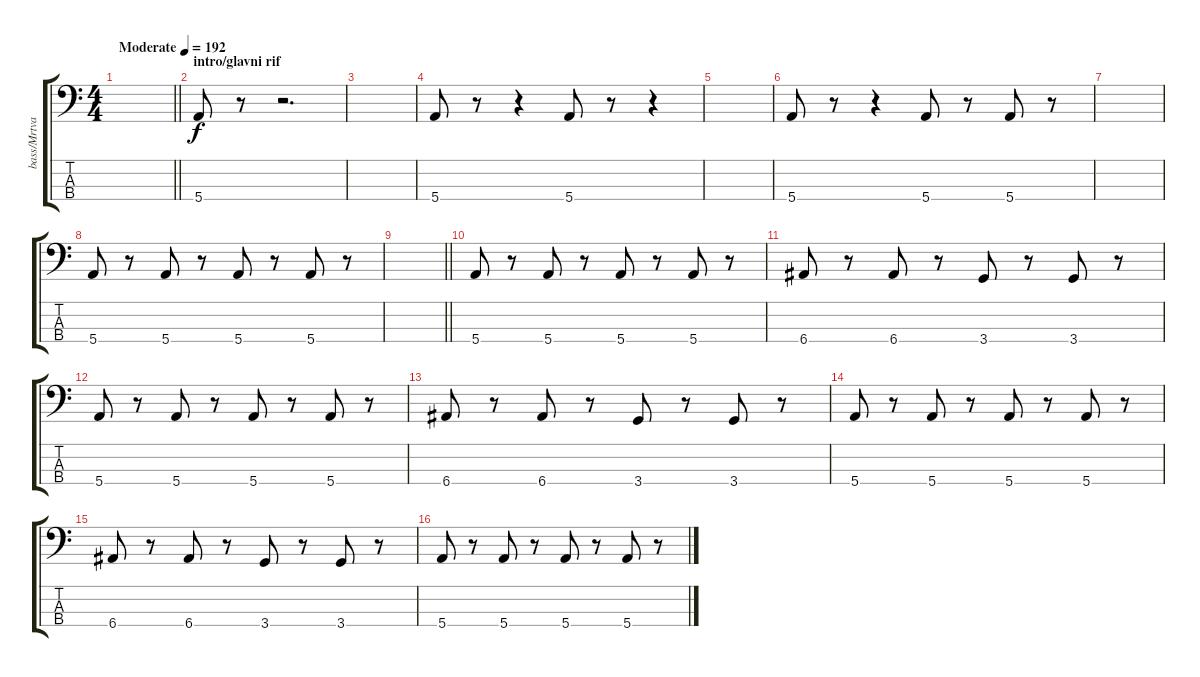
\track ("bass/Mrtvac Krvnik" "bass/Mrtva") {instrument electricbassfinger}
\staff {score tabs}
\tuning (G2 D2 A1 E1) {hide}
\ts (4 4)
\tempo (192 "Moderate")
\clef f4
\barLineRight lightlight
\ks c
|
\section ("" "intro/glavni rif")
5.4.8 r.8 r.2{d} |
|
5.4.8 r.8 r.4 5.4.8 r.8 r.4 |
|
5.4.8 r.8 r.4 5.4.8 r.8 5.4.8 r.8 |
|
5.4.8 r.8 5.4.8 r.8 5.4.8 r.8 5.4.8 r.8 |
\barLineRight lightlight
|
5.4.8 r.8 5.4.8 r.8 5.4.8 r.8 5.4.8 r.8 |
6.4.8 r.8 6.4.8 r.8 3.4.8 r.8 3.4.8 r.8 |
5.4.8 r.8 5.4.8 r.8 5.4.8 r.8 5.4.8 r.8 |
6.4.8 r.8 6.4.8 r.8 3.4.8 r.8 3.4.8 r.8 |
5.4.8 r.8 5.4.8 r.8 5.4.8 r.8 5.4.8 r.8 |
6.4.8 r.8 6.4.8 r.8 3.4.8 r.8 3.4.8 r.8 |
5.4.8 r.8 5.4.8 r.8 5.4.8 r.8 5.4.8 r.8
